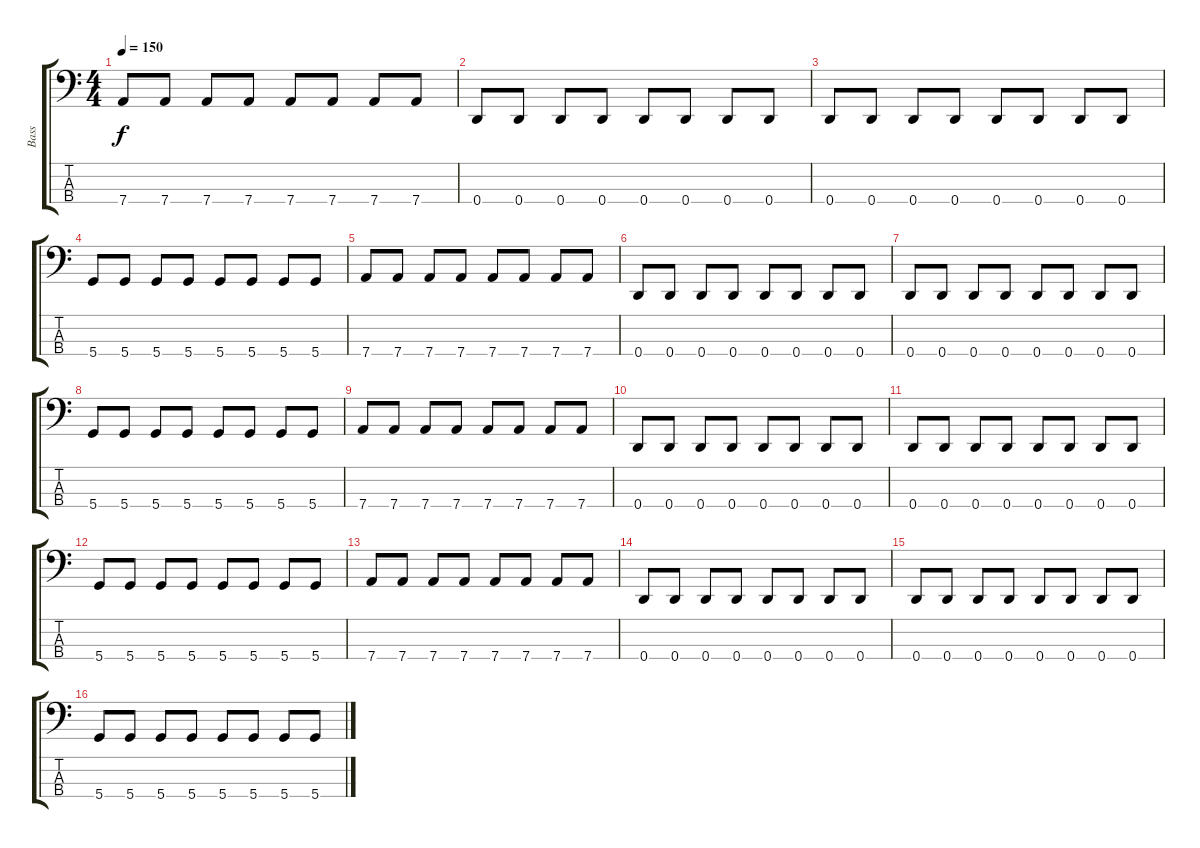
\track ("Bass" "Bass") {instrument electricbassfinger}
\staff {score tabs}
\tuning (G2 D2 A1 D1) {hide}
\ts (4 4)
\tempo 150
\clef f4
\ks c
7.4.8{dy f} 7.4.8 7.4.8 7.4.8 7.4.8 7.4.8 7.4.8 7.4.8 |
0.4.8 0.4.8 0.4.8 0.4.8 0.4.8 0.4.8 0.4.8 0.4.8 |
0.4.8 0.4.8 0.4.8 0.4.8 0.4.8 0.4.8 0.4.8 0.4.8 |
5.4.8 5.4.8 5.4.8 5.4.8 5.4.8 5.4.8 5.4.8 5.4.8 |
7.4.8 7.4.8 7.4.8 7.4.8 7.4.8 7.4.8 7.4.8 7.4.8 |
0.4.8 0.4.8 0.4.8 0.4.8 0.4.8 0.4.8 0.4.8 0.4.8 |
0.4.8 0.4.8 0.4.8 0.4.8 0.4.8 0.4.8 0.4.8 0.4.8 |
5.4.8 5.4.8 5.4.8 5.4.8 5.4.8 5.4.8 5.4.8 5.4.8 |
7.4.8 7.4.8 7.4.8 7.4.8 7.4.8 7.4.8 7.4.8 7.4.8 |
0.4.8 0.4.8 0.4.8 0.4.8 0.4.8 0.4.8 0.4.8 0.4.8 |
0.4.8 0.4.8 0.4.8 0.4.8 0.4.8 0.4.8 0.4.8 0.4.8 |
5.4.8 5.4.8 5.4.8 5.4.8 5.4.8 5.4.8 5.4.8 5.4.8 |
7.4.8 7.4.8 7.4.8 7.4.8 7.4.8 7.4.8 7.4.8 7.4.8 |
0.4.8 0.4.8 0.4.8 0.4.8 0.4.8 0.4.8 0.4.8 0.4.8 |
0.4.8 0.4.8 0.4.8 0.4.8 0.4.8 0.4.8 0.4.8 0.4.8 |
5.4.8 5.4.8 5.4.8 5.4.8 5.4.8 5.4.8 5.4.8 5.4.8
